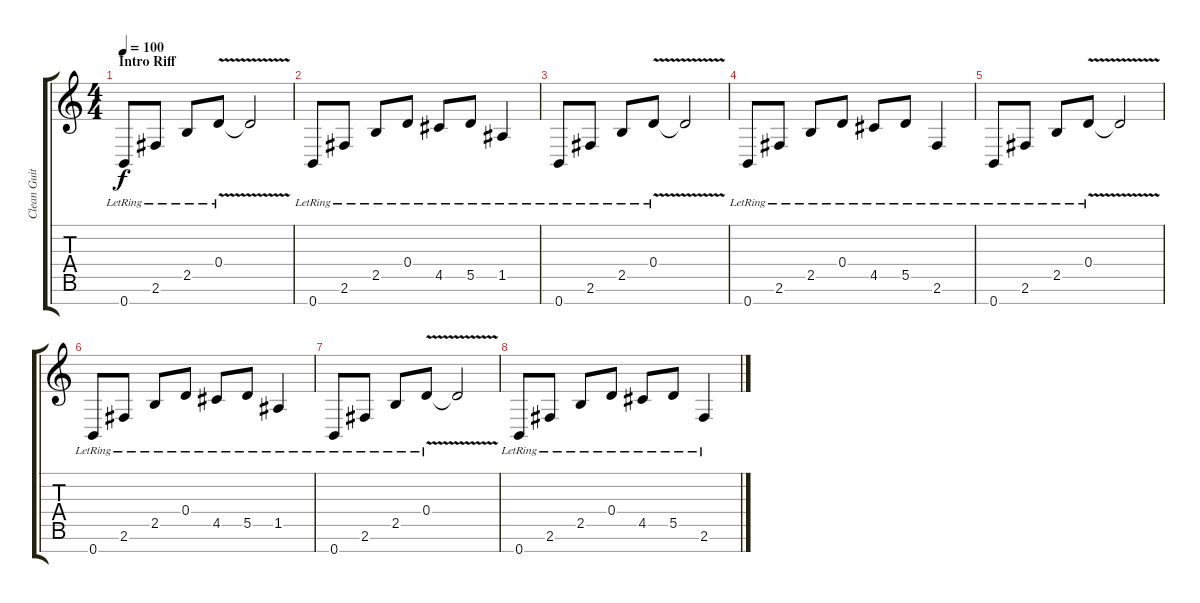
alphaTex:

\track ("Clean Guitar 2" "Clean Guit") {instrument electricguitarjazz}
\staff {score tabs}
\tuning (E4 B3 G3 D3 A2 E2 B1) {hide}
\ts (4 4)
\section ("" "Intro Riff")
\tempo 100
\clef g2
\ks c
0.7{lr}.8{dy f instrument electricguitarjazz} 2.6{lr}.8 2.5{lr}.8 0.4{v lr}.8 0.4{t}.2 |
0.7{lr}.8 2.6{lr}.8 2.5{lr}.8 0.4{lr}.8 4.5{lr}.8 5.5{lr}.8 1.5{lr}.4 |
0.7{lr}.8 2.6{lr}.8 2.5{lr}.8 0.4{v lr}.8 0.4{t}.2 |
0.7{lr}.8 2.6{lr}.8 2.5{lr}.8 0.4{lr}.8 4.5{lr}.8 5.5{lr}.8 2.6{lr}.4 |
0.7{lr}.8 2.6{lr}.8 2.5{lr}.8 0.4{v lr}.8 0.4{t}.2 |
0.7{lr}.8 2.6{lr}.8 2.5{lr}.8 0.4{lr}.8 4.5{lr}.8 5.5{lr}.8 1.5{lr}.4 |
0.7{lr}.8 2.6{lr}.8 2.5{lr}.8 0.4{v lr}.8 0.4{t}.2 |
0.7{lr}.8 2.6{lr}.8 2.5{lr}.8 0.4{lr}.8 4.5{lr}.8 5.5{lr}.8 2.6{lr}.4
